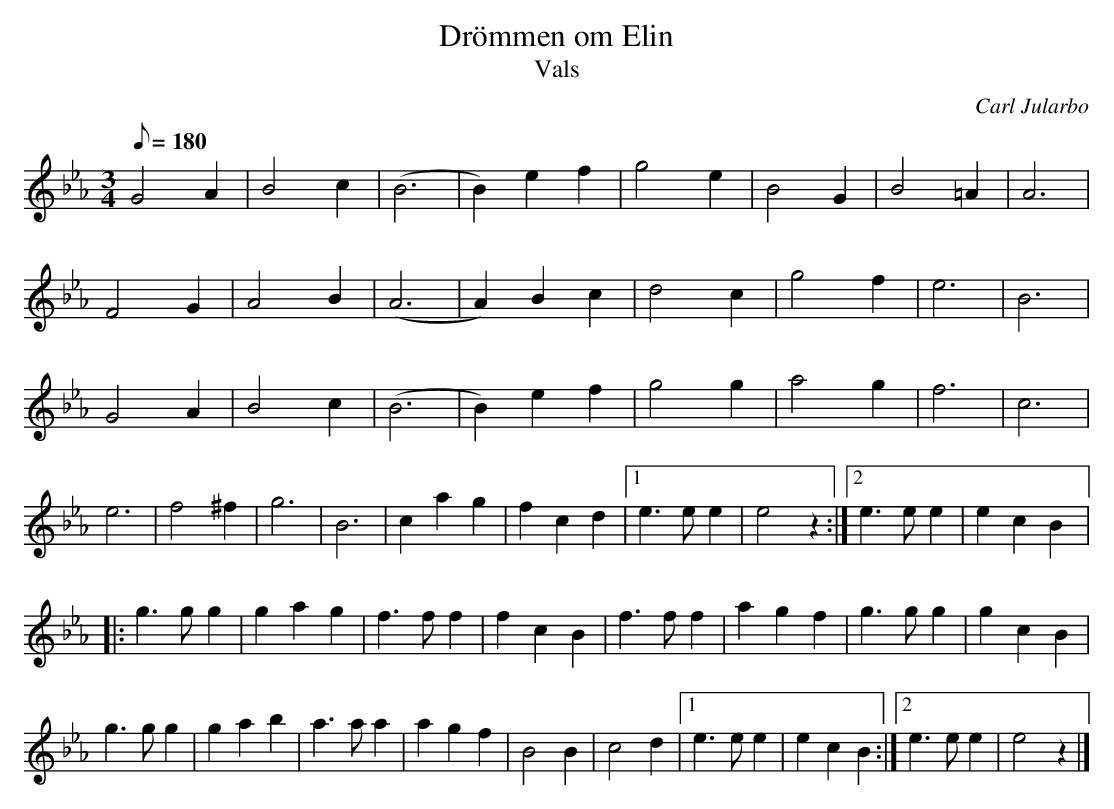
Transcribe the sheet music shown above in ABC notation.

X:1
T:Drömmen om Elin
T:Vals
C:Carl Jularbo
M:3/4
Q:180
L:1/8
K:Eb
V:1
G4 A2 | B4 c2 | (B6 | B2) e2 f2 | g4 e2 | B4 G2 | B4 =A2 | A6 |
F4 G2 | A4 B2 | (A6 | A2) B2 c2 | d4 c2 | g4 f2 | e6 | B6 |
G4 A2 | B4 c2 | (B6 | B2) e2 f2 | g4 g2 | a4 g2 | f6 | c6 |
e6 | f4 ^f2 | g6 | B6 | c2 a2 g2 | f2 c2 d2 |1 e3 e e2 | e4 z2 :|2 e3 e e2 | e2 c2 B2 |:
g3 g g2 | g2 a2 g2 | f3 f f2 | f2 c2 B2 | f3 f f2 | a2 g2 f2 | g3 g g2 | g2 c2 B2 |
g3 g g2 | g2 a2 b2 | a3 a a2 | a2 g2 f2 | B4 B2 | c4 d2 |1 e3 e e2 | e2 c2 B2 :|2 e3 e e2 | e4 z2 |]
